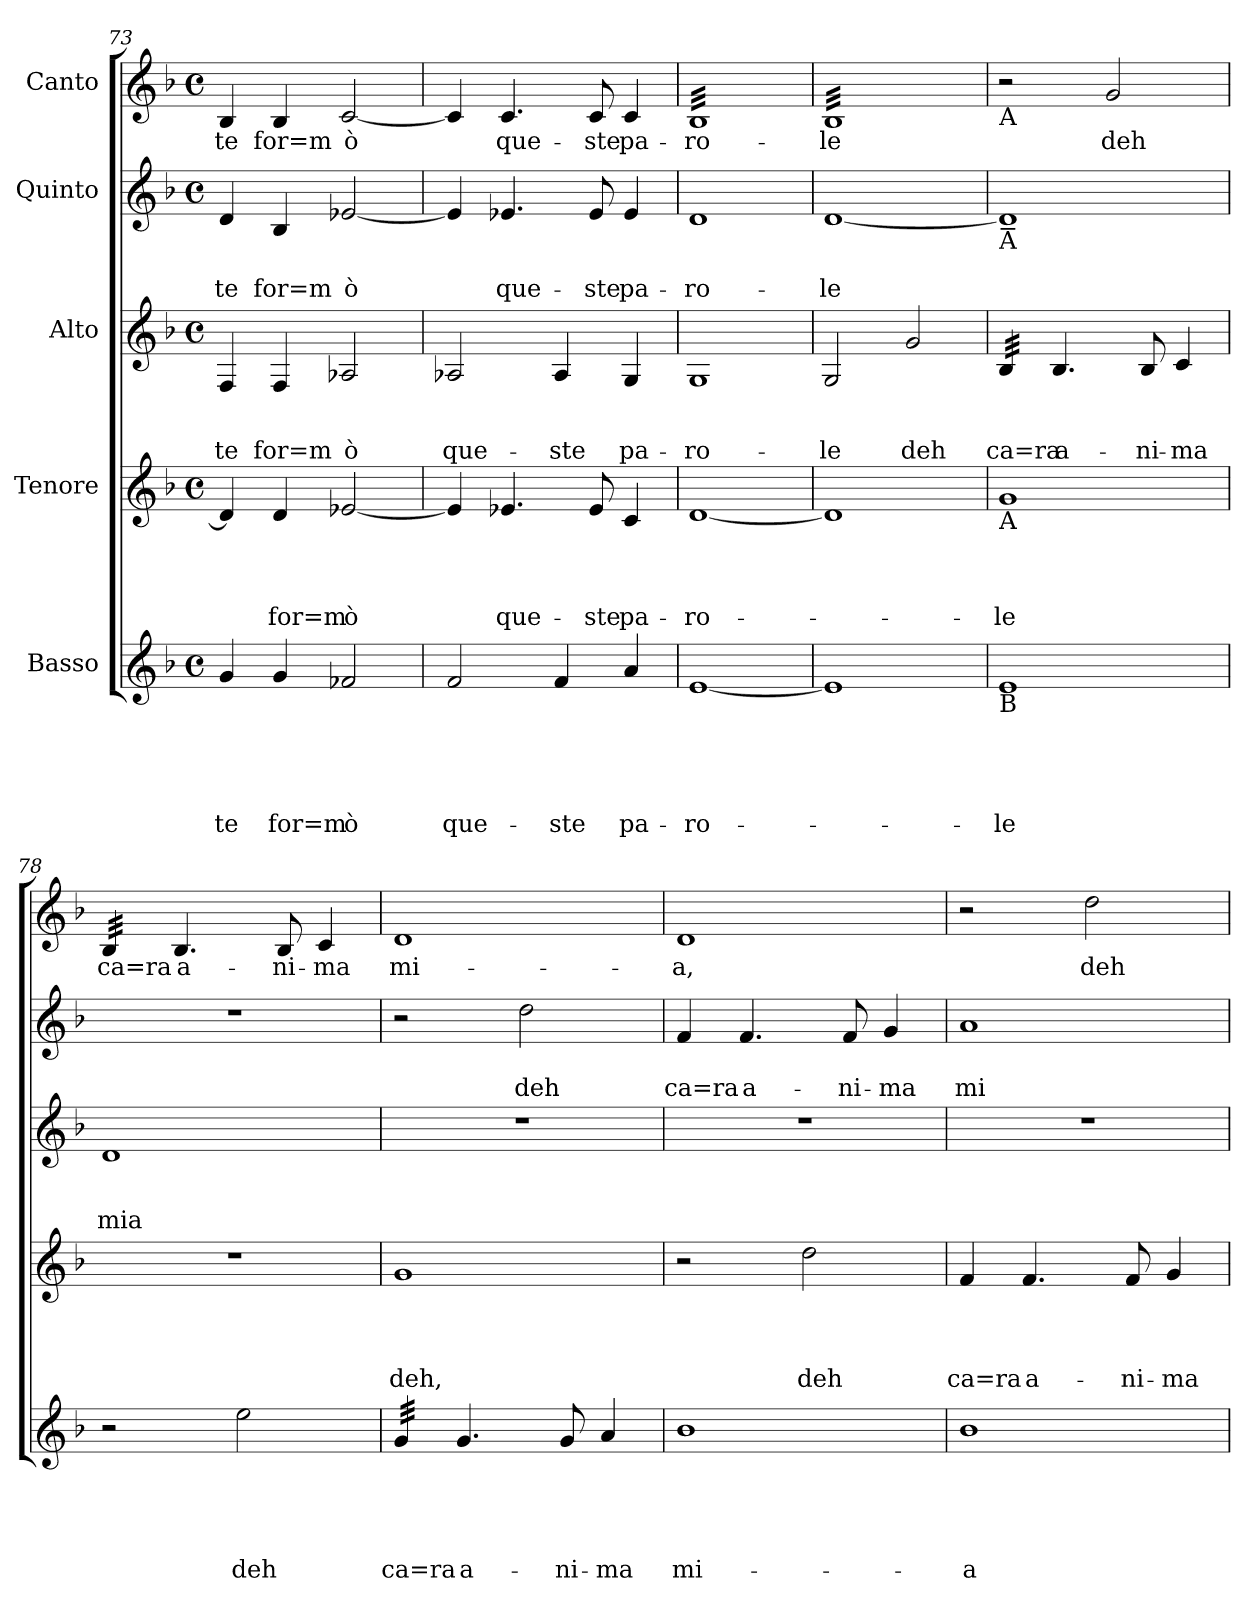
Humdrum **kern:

**kern	**text	**text	**text	**text	**text	**kern	**text	**text	**text	**text	**kern	**text	**text	**text	**kern	**text	**text	**kern	**text
*part5	*part5	*part5	*part5	*part5	*part5	*part4	*part4	*part4	*part4	*part4	*part3	*part3	*part3	*part3	*part2	*part2	*part2	*part1	*part1
*staff5	*staff5	*staff5	*staff5	*staff5	*staff5	*staff4	*staff4	*staff4	*staff4	*staff4	*staff3	*staff3	*staff3	*staff3	*staff2	*staff2	*staff2	*staff1	*staff1
*I"Basso	*	*	*	*	*	*I"Tenore	*	*	*	*	*I"Alto	*	*	*	*I"Quinto	*	*	*I"Canto	*
*clefG2	*	*	*	*	*	*clefG2	*	*	*	*	*clefG2	*	*	*	*clefG2	*	*	*clefG2	*
*k[b-]	*	*	*	*	*	*k[b-]	*	*	*	*	*k[b-]	*	*	*	*k[b-]	*	*	*k[b-]	*
*F:	*	*	*	*	*	*F:	*	*	*	*	*F:	*	*	*	*F:	*	*	*F:	*
*M4/4	*	*	*	*	*	*M4/4	*	*	*	*	*M4/4	*	*	*	*M4/4	*	*	*M4/4	*
*met(c)	*	*	*	*	*	*met(c)	*	*	*	*	*met(c)	*	*	*	*met(c)	*	*	*met(c)	*
=73	=73	=73	=73	=73	=73	=73	=73	=73	=73	=73	=73	=73	=73	=73	=73	=73	=73	=73	=73
!	!	!	!	!	!LO:LY:b	!	!	!	!	!	!	!	!	!LO:LY:b	!	!	!LO:LY:b	!	!LO:LY:b
4g/	.	.	.	.	-te	4d/]	.	.	.	.	4F/	.	.	-te	4d/	.	-te	4B-/	-te
!	!	!	!	!	!LO:LY:b	!	!	!	!	!LO:LY:b	!	!	!	!LO:LY:b	!	!	!LO:LY:b	!	!LO:LY:b
4g/	.	.	.	.	for=m	4d/	.	.	.	for=m	4F/	.	.	for=m	4B-/	.	for=m	4B-/	for=m
!	!	!	!	!	!LO:LY:b	!	!	!	!	!LO:LY:b	!	!	!	!LO:LY:b	!	!	!LO:LY:b	!	!LO:LY:b
2f-X/	.	.	.	.	ò	[<2e-X/	.	.	.	ò	2A-X/	.	.	ò	[<2e-X/	.	ò	[<2c/	ò
=74	=74	=74	=74	=74	=74	=74	=74	=74	=74	=74	=74	=74	=74	=74	=74	=74	=74	=74	=74
!	!	!	!	!	!LO:LY:b	!	!	!	!	!	!	!	!	!LO:LY:b	!	!	!	!	!
2f/	.	.	.	.	que-	4e-/]	.	.	.	.	2A-X/	.	.	que-	4e-/]	.	.	4c/]	.
!	!	!	!	!	!	!	!	!	!	!LO:LY:b	!	!	!	!	!	!	!LO:LY:b	!	!LO:LY:b
.	.	.	.	.	.	4.e-X/	.	.	.	que-	.	.	.	.	4.e-X/	.	que-	4.c/	que-
!	!	!	!	!	!LO:LY:b	!	!	!	!	!	!	!	!	!LO:LY:b	!	!	!	!	!
4f/	.	.	.	.	-ste	.	.	.	.	.	4A-/	.	.	-ste	.	.	.	.	.
!	!	!	!	!	!	!	!	!	!	!LO:LY:b	!	!	!	!	!	!	!LO:LY:b	!	!LO:LY:b
.	.	.	.	.	.	8e-/	.	.	.	-ste	.	.	.	.	8e-/	.	-ste	8c/	-ste
!	!	!	!	!	!LO:LY:b	!	!	!	!	!LO:LY:b	!	!	!	!LO:LY:b	!	!	!LO:LY:b	!	!LO:LY:b
4a/	.	.	.	.	pa-	4c/	.	.	.	pa-	4G/	.	.	pa-	4e-/	.	pa-	4c/	pa-
=75	=75	=75	=75	=75	=75	=75	=75	=75	=75	=75	=75	=75	=75	=75	=75	=75	=75	=75	=75
!	!	!	!	!	!LO:LY:b	!	!	!	!	!LO:LY:b	!	!	!	!LO:LY:b	!	!	!LO:LY:b	!	!LO:LY:b
*	*	*	*	*	*	*	*	*	*	*	*	*	*	*	*	*	*	*tremolo	*
[<1e	.	.	.	.	-ro-	[<1d	.	.	.	-ro-	1G	.	.	-ro-	1d	.	-ro-	32B-LLL	-ro-
.	.	.	.	.	.	.	.	.	.	.	.	.	.	.	.	.	.	32B-	.
.	.	.	.	.	.	.	.	.	.	.	.	.	.	.	.	.	.	32B-	.
.	.	.	.	.	.	.	.	.	.	.	.	.	.	.	.	.	.	32B-	.
.	.	.	.	.	.	.	.	.	.	.	.	.	.	.	.	.	.	32B-	.
.	.	.	.	.	.	.	.	.	.	.	.	.	.	.	.	.	.	32B-	.
.	.	.	.	.	.	.	.	.	.	.	.	.	.	.	.	.	.	32B-	.
.	.	.	.	.	.	.	.	.	.	.	.	.	.	.	.	.	.	32B-	.
.	.	.	.	.	.	.	.	.	.	.	.	.	.	.	.	.	.	32B-	.
.	.	.	.	.	.	.	.	.	.	.	.	.	.	.	.	.	.	32B-	.
.	.	.	.	.	.	.	.	.	.	.	.	.	.	.	.	.	.	32B-	.
.	.	.	.	.	.	.	.	.	.	.	.	.	.	.	.	.	.	32B-	.
.	.	.	.	.	.	.	.	.	.	.	.	.	.	.	.	.	.	32B-	.
.	.	.	.	.	.	.	.	.	.	.	.	.	.	.	.	.	.	32B-	.
.	.	.	.	.	.	.	.	.	.	.	.	.	.	.	.	.	.	32B-	.
.	.	.	.	.	.	.	.	.	.	.	.	.	.	.	.	.	.	32B-	.
.	.	.	.	.	.	.	.	.	.	.	.	.	.	.	.	.	.	32B-	.
.	.	.	.	.	.	.	.	.	.	.	.	.	.	.	.	.	.	32B-	.
.	.	.	.	.	.	.	.	.	.	.	.	.	.	.	.	.	.	32B-	.
.	.	.	.	.	.	.	.	.	.	.	.	.	.	.	.	.	.	32B-	.
.	.	.	.	.	.	.	.	.	.	.	.	.	.	.	.	.	.	32B-	.
.	.	.	.	.	.	.	.	.	.	.	.	.	.	.	.	.	.	32B-	.
.	.	.	.	.	.	.	.	.	.	.	.	.	.	.	.	.	.	32B-	.
.	.	.	.	.	.	.	.	.	.	.	.	.	.	.	.	.	.	32B-	.
.	.	.	.	.	.	.	.	.	.	.	.	.	.	.	.	.	.	32B-	.
.	.	.	.	.	.	.	.	.	.	.	.	.	.	.	.	.	.	32B-	.
.	.	.	.	.	.	.	.	.	.	.	.	.	.	.	.	.	.	32B-	.
.	.	.	.	.	.	.	.	.	.	.	.	.	.	.	.	.	.	32B-	.
.	.	.	.	.	.	.	.	.	.	.	.	.	.	.	.	.	.	32B-	.
.	.	.	.	.	.	.	.	.	.	.	.	.	.	.	.	.	.	32B-	.
.	.	.	.	.	.	.	.	.	.	.	.	.	.	.	.	.	.	32B-	.
.	.	.	.	.	.	.	.	.	.	.	.	.	.	.	.	.	.	32B-JJJ	.
=76	=76	=76	=76	=76	=76	=76	=76	=76	=76	=76	=76	=76	=76	=76	=76	=76	=76	=76	=76
!	!	!	!	!	!	!	!	!	!	!	!	!	!	!LO:LY:b	!	!	!LO:LY:b	!	!LO:LY:b
1e]	.	.	.	.	.	1d]	.	.	.	.	2G/	.	.	-le	[<1d	.	-le	32B-LLL	-le
.	.	.	.	.	.	.	.	.	.	.	.	.	.	.	.	.	.	32B-	.
.	.	.	.	.	.	.	.	.	.	.	.	.	.	.	.	.	.	32B-	.
.	.	.	.	.	.	.	.	.	.	.	.	.	.	.	.	.	.	32B-	.
.	.	.	.	.	.	.	.	.	.	.	.	.	.	.	.	.	.	32B-	.
.	.	.	.	.	.	.	.	.	.	.	.	.	.	.	.	.	.	32B-	.
.	.	.	.	.	.	.	.	.	.	.	.	.	.	.	.	.	.	32B-	.
.	.	.	.	.	.	.	.	.	.	.	.	.	.	.	.	.	.	32B-	.
.	.	.	.	.	.	.	.	.	.	.	.	.	.	.	.	.	.	32B-	.
.	.	.	.	.	.	.	.	.	.	.	.	.	.	.	.	.	.	32B-	.
.	.	.	.	.	.	.	.	.	.	.	.	.	.	.	.	.	.	32B-	.
.	.	.	.	.	.	.	.	.	.	.	.	.	.	.	.	.	.	32B-	.
.	.	.	.	.	.	.	.	.	.	.	.	.	.	.	.	.	.	32B-	.
.	.	.	.	.	.	.	.	.	.	.	.	.	.	.	.	.	.	32B-	.
.	.	.	.	.	.	.	.	.	.	.	.	.	.	.	.	.	.	32B-	.
.	.	.	.	.	.	.	.	.	.	.	.	.	.	.	.	.	.	32B-	.
!	!	!	!	!	!	!	!	!	!	!	!	!	!	!LO:LY:b	!	!	!	!	!
.	.	.	.	.	.	.	.	.	.	.	2g/	.	.	deh	.	.	.	32B-	.
.	.	.	.	.	.	.	.	.	.	.	.	.	.	.	.	.	.	32B-	.
.	.	.	.	.	.	.	.	.	.	.	.	.	.	.	.	.	.	32B-	.
.	.	.	.	.	.	.	.	.	.	.	.	.	.	.	.	.	.	32B-	.
.	.	.	.	.	.	.	.	.	.	.	.	.	.	.	.	.	.	32B-	.
.	.	.	.	.	.	.	.	.	.	.	.	.	.	.	.	.	.	32B-	.
.	.	.	.	.	.	.	.	.	.	.	.	.	.	.	.	.	.	32B-	.
.	.	.	.	.	.	.	.	.	.	.	.	.	.	.	.	.	.	32B-	.
.	.	.	.	.	.	.	.	.	.	.	.	.	.	.	.	.	.	32B-	.
.	.	.	.	.	.	.	.	.	.	.	.	.	.	.	.	.	.	32B-	.
.	.	.	.	.	.	.	.	.	.	.	.	.	.	.	.	.	.	32B-	.
.	.	.	.	.	.	.	.	.	.	.	.	.	.	.	.	.	.	32B-	.
.	.	.	.	.	.	.	.	.	.	.	.	.	.	.	.	.	.	32B-	.
.	.	.	.	.	.	.	.	.	.	.	.	.	.	.	.	.	.	32B-	.
.	.	.	.	.	.	.	.	.	.	.	.	.	.	.	.	.	.	32B-	.
.	.	.	.	.	.	.	.	.	.	.	.	.	.	.	.	.	.	32B-JJJ	.
*	*	*	*	*	*	*	*	*	*	*	*	*	*	*	*	*	*	*Xtremolo	*
!!LO:LB:g=z
=77	=77	=77	=77	=77	=77	=77	=77	=77	=77	=77	=77	=77	=77	=77	=77	=77	=77	=77	=77
!	!	!	!	!	!	!	!	!	!	!	!	!	!	!	!	!	!	!LO:TX:b:t=A	!
!	!	!	!	!	!	!	!	!	!	!	!	!	!	!	!LO:TX:b:t=A	!	!	!	!
!	!	!	!	!	!	!	!	!	!	!	!LO:TX:b:t=A	!	!	!	!	!	!	!	!
!	!	!	!	!	!	!LO:TX:b:t=A	!	!	!	!	!	!	!	!	!	!	!	!	!
!LO:TX:b:t=B	!	!	!	!	!	!	!	!	!	!	!	!	!	!	!	!	!	!	!
!	!	!	!	!	!LO:LY:b	!	!	!	!	!LO:LY:b	!	!	!	!LO:LY:b	!	!	!	!	!
*	*	*	*	*	*	*	*	*	*	*	*tremolo	*	*	*	*	*	*	*	*
1e	.	.	.	.	-le	1g	.	.	.	-le	32B-/LLL	.	.	ca=ra	1d~<]	.	.	2r	.
.	.	.	.	.	.	.	.	.	.	.	32B-/	.	.	.	.	.	.	.	.
.	.	.	.	.	.	.	.	.	.	.	32B-/	.	.	.	.	.	.	.	.
.	.	.	.	.	.	.	.	.	.	.	32B-/	.	.	.	.	.	.	.	.
.	.	.	.	.	.	.	.	.	.	.	32B-/	.	.	.	.	.	.	.	.
.	.	.	.	.	.	.	.	.	.	.	32B-/	.	.	.	.	.	.	.	.
.	.	.	.	.	.	.	.	.	.	.	32B-/	.	.	.	.	.	.	.	.
.	.	.	.	.	.	.	.	.	.	.	32B-/JJJ	.	.	.	.	.	.	.	.
*	*	*	*	*	*	*	*	*	*	*	*Xtremolo	*	*	*	*	*	*	*	*
!	!	!	!	!	!	!	!	!	!	!	!	!	!	!LO:LY:b	!	!	!	!	!
.	.	.	.	.	.	.	.	.	.	.	4.B-/	.	.	a-	.	.	.	.	.
!	!	!	!	!	!	!	!	!	!	!	!	!	!	!	!	!	!	!	!LO:LY:b
.	.	.	.	.	.	.	.	.	.	.	.	.	.	.	.	.	.	2g/	deh
!	!	!	!	!	!	!	!	!	!	!	!	!	!	!LO:LY:b	!	!	!	!	!
.	.	.	.	.	.	.	.	.	.	.	8B-/	.	.	-ni-	.	.	.	.	.
!	!	!	!	!	!	!	!	!	!	!	!	!	!	!LO:LY:b	!	!	!	!	!
.	.	.	.	.	.	.	.	.	.	.	4c/	.	.	-ma	.	.	.	.	.
=78	=78	=78	=78	=78	=78	=78	=78	=78	=78	=78	=78	=78	=78	=78	=78	=78	=78	=78	=78
!	!	!	!	!	!	!	!	!	!	!	!	!	!	!LO:LY:b	!	!	!	!	!LO:LY:b
*	*	*	*	*	*	*	*	*	*	*	*	*	*	*	*	*	*	*tremolo	*
2r	.	.	.	.	.	1r	.	.	.	.	1d	.	.	mia	1r	.	.	32B-/LLL	ca=ra
.	.	.	.	.	.	.	.	.	.	.	.	.	.	.	.	.	.	32B-/	.
.	.	.	.	.	.	.	.	.	.	.	.	.	.	.	.	.	.	32B-/	.
.	.	.	.	.	.	.	.	.	.	.	.	.	.	.	.	.	.	32B-/	.
.	.	.	.	.	.	.	.	.	.	.	.	.	.	.	.	.	.	32B-/	.
.	.	.	.	.	.	.	.	.	.	.	.	.	.	.	.	.	.	32B-/	.
.	.	.	.	.	.	.	.	.	.	.	.	.	.	.	.	.	.	32B-/	.
.	.	.	.	.	.	.	.	.	.	.	.	.	.	.	.	.	.	32B-/JJJ	.
*	*	*	*	*	*	*	*	*	*	*	*	*	*	*	*	*	*	*Xtremolo	*
!	!	!	!	!	!	!	!	!	!	!	!	!	!	!	!	!	!	!	!LO:LY:b
.	.	.	.	.	.	.	.	.	.	.	.	.	.	.	.	.	.	4.B-/	a-
!	!	!	!	!	!LO:LY:b	!	!	!	!	!	!	!	!	!	!	!	!	!	!
2ee\	.	.	.	.	deh	.	.	.	.	.	.	.	.	.	.	.	.	.	.
!	!	!	!	!	!	!	!	!	!	!	!	!	!	!	!	!	!	!	!LO:LY:b
.	.	.	.	.	.	.	.	.	.	.	.	.	.	.	.	.	.	8B-/	-ni-
!	!	!	!	!	!	!	!	!	!	!	!	!	!	!	!	!	!	!	!LO:LY:b
.	.	.	.	.	.	.	.	.	.	.	.	.	.	.	.	.	.	4c/	-ma
=79	=79	=79	=79	=79	=79	=79	=79	=79	=79	=79	=79	=79	=79	=79	=79	=79	=79	=79	=79
!	!	!	!	!	!LO:LY:b	!	!	!	!	!LO:LY:b	!	!	!	!	!	!	!	!	!LO:LY:b
*tremolo	*	*	*	*	*	*	*	*	*	*	*	*	*	*	*	*	*	*	*
32g/LLL	.	.	.	.	ca=ra	1g	.	.	.	deh,	1r	.	.	.	2r	.	.	1d	mi-
32g/	.	.	.	.	.	.	.	.	.	.	.	.	.	.	.	.	.	.	.
32g/	.	.	.	.	.	.	.	.	.	.	.	.	.	.	.	.	.	.	.
32g/	.	.	.	.	.	.	.	.	.	.	.	.	.	.	.	.	.	.	.
32g/	.	.	.	.	.	.	.	.	.	.	.	.	.	.	.	.	.	.	.
32g/	.	.	.	.	.	.	.	.	.	.	.	.	.	.	.	.	.	.	.
32g/	.	.	.	.	.	.	.	.	.	.	.	.	.	.	.	.	.	.	.
32g/JJJ	.	.	.	.	.	.	.	.	.	.	.	.	.	.	.	.	.	.	.
*Xtremolo	*	*	*	*	*	*	*	*	*	*	*	*	*	*	*	*	*	*	*
!	!	!	!	!	!LO:LY:b	!	!	!	!	!	!	!	!	!	!	!	!	!	!
4.g/	.	.	.	.	a-	.	.	.	.	.	.	.	.	.	.	.	.	.	.
!	!	!	!	!	!	!	!	!	!	!	!	!	!	!	!	!	!LO:LY:b	!	!
.	.	.	.	.	.	.	.	.	.	.	.	.	.	.	2dd\	.	deh	.	.
!	!	!	!	!	!LO:LY:b	!	!	!	!	!	!	!	!	!	!	!	!	!	!
8g/	.	.	.	.	-ni-	.	.	.	.	.	.	.	.	.	.	.	.	.	.
!	!	!	!	!	!LO:LY:b	!	!	!	!	!	!	!	!	!	!	!	!	!	!
4a/	.	.	.	.	-ma	.	.	.	.	.	.	.	.	.	.	.	.	.	.
=80	=80	=80	=80	=80	=80	=80	=80	=80	=80	=80	=80	=80	=80	=80	=80	=80	=80	=80	=80
!	!	!	!	!	!LO:LY:b	!	!	!	!	!	!	!	!	!	!	!	!LO:LY:b	!	!LO:LY:b
1b-	.	.	.	.	mi-	2r	.	.	.	.	1r	.	.	.	4f/	.	ca=ra	1d	-a,
!	!	!	!	!	!	!	!	!	!	!	!	!	!	!	!	!	!LO:LY:b	!	!
.	.	.	.	.	.	.	.	.	.	.	.	.	.	.	4.f/	.	a-	.	.
!	!	!	!	!	!	!	!	!	!	!LO:LY:b	!	!	!	!	!	!	!	!	!
.	.	.	.	.	.	2dd\	.	.	.	deh	.	.	.	.	.	.	.	.	.
!	!	!	!	!	!	!	!	!	!	!	!	!	!	!	!	!	!LO:LY:b	!	!
.	.	.	.	.	.	.	.	.	.	.	.	.	.	.	8f/	.	-ni-	.	.
!	!	!	!	!	!	!	!	!	!	!	!	!	!	!	!	!	!LO:LY:b	!	!
.	.	.	.	.	.	.	.	.	.	.	.	.	.	.	4g/	.	-ma	.	.
=81	=81	=81	=81	=81	=81	=81	=81	=81	=81	=81	=81	=81	=81	=81	=81	=81	=81	=81	=81
!	!	!	!	!	!LO:LY:b	!	!	!	!	!LO:LY:b	!	!	!	!	!	!	!LO:LY:b	!	!
1b-	.	.	.	.	-a	4f/	.	.	.	ca=ra	1r	.	.	.	1a	.	mi-	2r	.
!	!	!	!	!	!	!	!	!	!	!LO:LY:b	!	!	!	!	!	!	!	!	!
.	.	.	.	.	.	4.f/	.	.	.	a-	.	.	.	.	.	.	.	.	.
!	!	!	!	!	!	!	!	!	!	!	!	!	!	!	!	!	!	!	!LO:LY:b
.	.	.	.	.	.	.	.	.	.	.	.	.	.	.	.	.	.	2dd\	deh
!	!	!	!	!	!	!	!	!	!	!LO:LY:b	!	!	!	!	!	!	!	!	!
.	.	.	.	.	.	8f/	.	.	.	-ni-	.	.	.	.	.	.	.	.	.
!	!	!	!	!	!	!	!	!	!	!LO:LY:b	!	!	!	!	!	!	!	!	!
.	.	.	.	.	.	4g/	.	.	.	-ma	.	.	.	.	.	.	.	.	.
=	=	=	=	=	=	=	=	=	=	=	=	=	=	=	=	=	=	=	=
*-	*-	*-	*-	*-	*-	*-	*-	*-	*-	*-	*-	*-	*-	*-	*-	*-	*-	*-	*-
